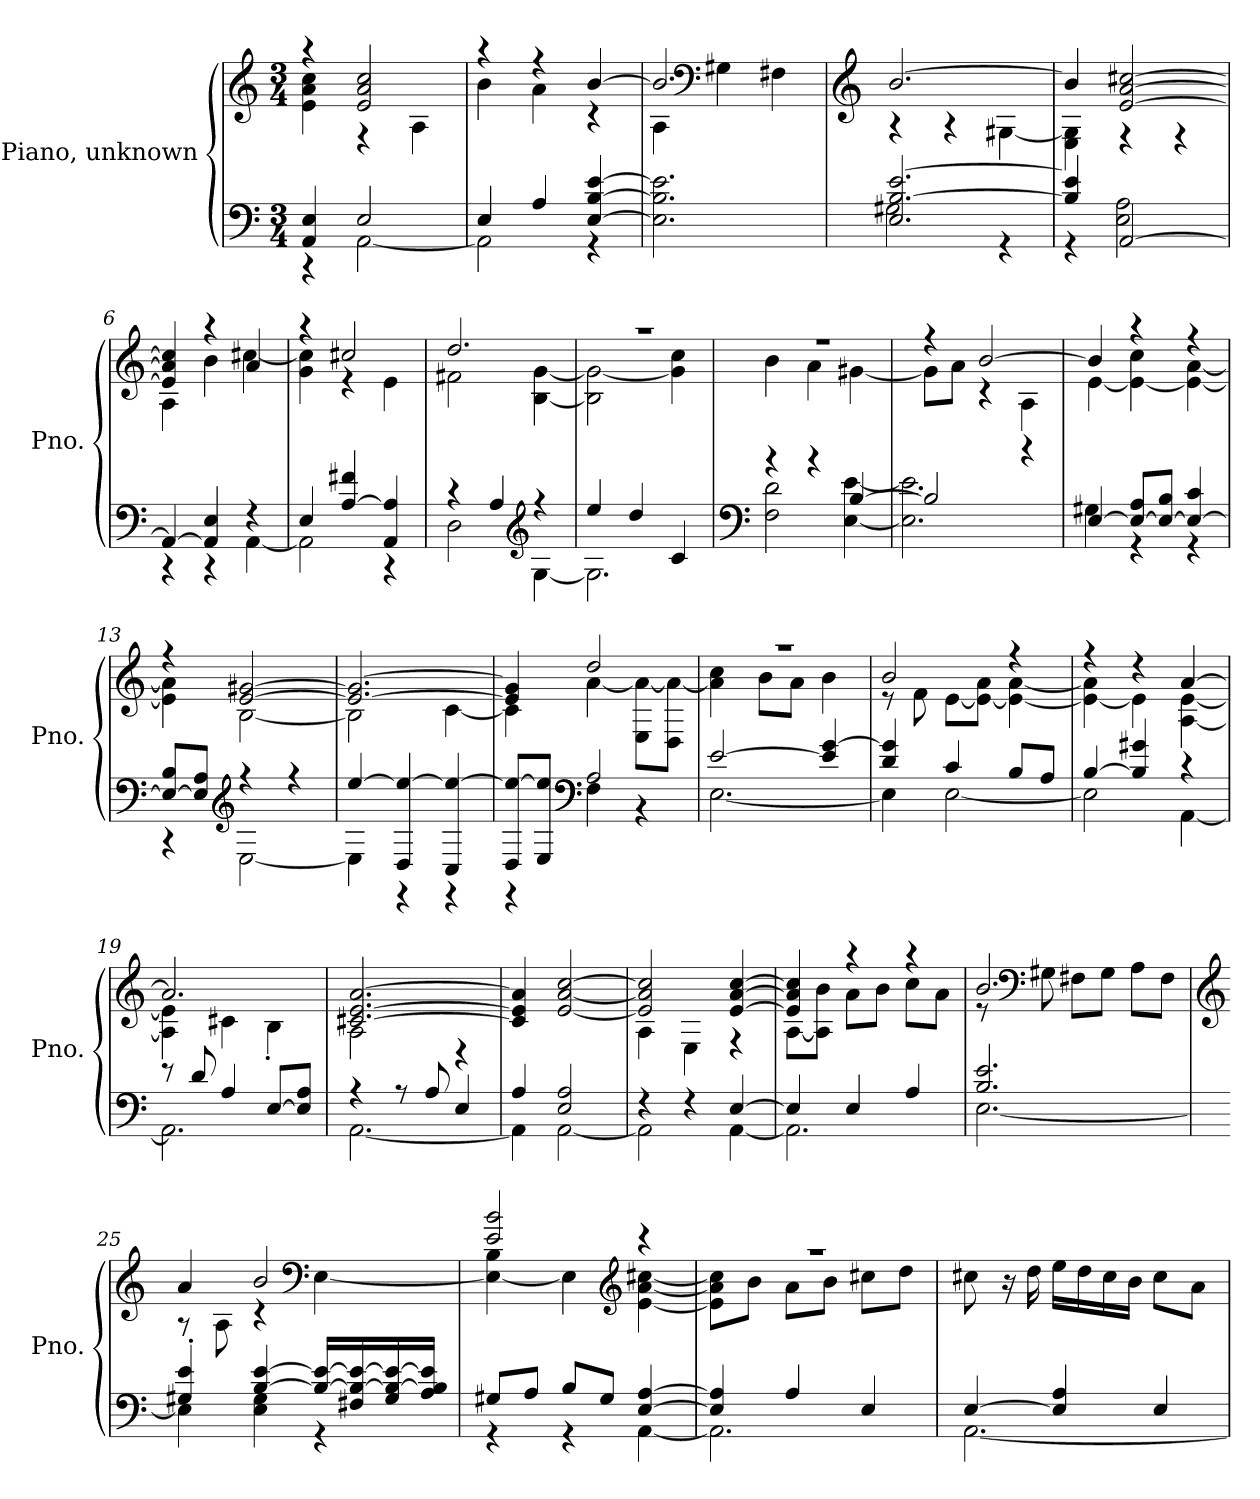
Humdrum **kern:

**kern	**kern
*part1	*part1
*staff2	*staff1
*I"Piano, unknown	*
*I'Pno.	*
*clefF4	*clefG2
*k[]	*k[]
*M3/4	*M3/4
*MM112	*MM112
=1	=1
*^	*^
4AA/ 4E/	4r	4r	4e\ 4a\ 4cc\
2E/	[2AA\	2e/ 2a/ 2cc/	4r
.	.	.	4A\
=2	=2	=2	=2
4E/	2AA\]	4r	4b\
4A/	.	4r	4a\
[4E/ [4B/ [4e/	4r	[4b/	4r
*v	*v	*	*
=3	=3	=3
2.E\] 2.B\] 2.e\]	2.b/]	4A\
*	*clefF4	*
.	.	4G#X\
.	.	4F#X\
=4	=4	=4
*	*clefG2	*
*^	*	*
2.E/ [2.B/ [2.e/	2G#X\	[2.b/	4r
.	.	.	4r
.	4r	.	[4G#X\
=5	=5	=5	=5
4B/] 4e/]	4r	4b/]	4E\ 4G#\]
[2AA/	2E\ 2A\	[2e/ [2a/ [2cc#X/	4r
.	.	.	4r
=6	=6	=6	=6
4AA/_	4r	4e/] 4a/] 4cc#/]	4A\
4AA/] 4E/	4r	4r	4b\
4r	[4AA\	4a/	[4cc#X\
=7	=7	=7	=7
4E/	2AA\]	4r	4g\ 4cc#\]
[4A/ 4f#X/	.	2cc#X/	4r
4AA/ 4A/]	4r	.	4e\
!!LO:LB:g=z	!!
=8	=8	=8	=8
4r	2D\	2.dd/	2f#X\
4A/	.	.	.
*clefG2	*	*	*
4r	[4G\	.	[4B\ [4g\
=9	=9	=9	=9
4ee/	2.G\]	2.r	2B\] 2g\_
4dd/	.	.	.
4c/	.	.	4g\] 4cc\
=10	=10	=10	=10
*clefF4	*	*	*
4r	2F\ 2d\	2.r	4b\
4r	.	.	4a\
[4B/	[4E\ [4e\	.	[4g#X\
=11	=11	=11	=11
2B/]	2.E\] 2.e\]	4r	8g#\L]
.	.	.	8a\J
.	.	[2b/	4r
4r	.	.	4A\
=12	=12	=12	=12
[4E/	4G#X\	4b/]	[4e\
8E/_ 8A/L	4r	4r	4e\_ 4cc\
8E/_ 8B/J	.	.	.
4E/_ 4c/	4r	4r	4e\_ [4a\
=13	=13	=13	=13
8E/_ 8B/L	4r	4r	4e\] 4a\]
8E/] 8A/J	.	.	.
*clefG2	*	*	*
4r	[2E\	[2e/ [2g#X/	[2B\
4r	.	.	.
=14	=14	=14	=14
[4ee/	4E\]	2.e/_ 2.g#/_	2B\]
4D/ 4ee/_	4r	.	.
4C/ 4ee/_	4r	.	[4c\
!!LO:LB:g=z	!!
=15	=15	=15	=15
8D/ 8ee/_L	4r	4e/] 4g#/]	4c\]
8E/ 8ee/]J	.	.	.
*clefF4	*	*	*
2A/	4F\	2dd/	[4a\
.	4r	.	8E\ 8a\_L
.	.	.	8D\ 8a\_J
=16	=16	=16	=16
[2e/	[2.E\	2.r	4a\] 4cc\
.	.	.	8b\L
.	.	.	8a\J
4e/] [4g/	.	.	4b\
=17	=17	=17	=17
4d/ 4g/]	4E\]	2b/	8r
.	.	.	8f\
4c/	[2E\	.	[8e\L
.	.	.	8e\_ 8a\J
8B/L	.	4r	4e\_ [4a\
8A/J	.	.	.
=18	=18	=18	=18
[4B/	2E\]	4r	4e\_ 4a\]
4B/] 4g#X/	.	4r	4e\]
4r	[4AA\	[4a/	[4A\ [4e\
=19	=19	=19	=19
8r	2.AA\]	2.a/]	4A\] 4e\]
8d/	.	.	.
4A/	.	.	4c#X\
[8E/L	.	.	4B'\
8E/] 8A/J	.	.	.
=20	=20	=20	=20
4r	[2.AA\	[2.c#X/ [2.e/ [2.a/	2A\
8r	.	.	.
8A/	.	.	.
4E/	.	.	4r
*	*	*v	*v
=21	=21	=21
4A/	4AA\]	4c#/] 4e/] 4a/]
2E/ 2A/	[2AA\	[2e/ [2a/ [2cc/
!!LO:LB:g=z
=22	=22	=22
*	*	*^
4r	2AA\]	2e/] 2a/] 2cc/]	4A\
4r	.	.	4E\
[4E/	[4AA\	[4e/ [4a/ [4cc/	4r
=23	=23	=23	=23
4E/]	2.AA\]	4e/] 4a/] 4cc/]	[8A\L
.	.	.	8A\] 8b\J
4E/	.	4r	8a\L
.	.	.	8b\J
4A/	.	4r	8cc\L
.	.	.	8a\J
=24	=24	=24	=24
2.B/ 2.e/	[2.E\	2.b/	8r
*	*	*clefF4	*
.	.	.	8G#X\
.	.	.	8F#X\L
.	.	.	8G#\J
.	.	.	8A\L
.	.	.	8F#\J
=25	=25	=25	=25
*	*	*clefG2	*
4G#X/' 4e/'	4E\]	4a/	8r
.	.	.	8A\
[4B/ [4e/	4E\ 4G#\	2b/	4r
*	*	*clefF4	*
16B/_ 16e/_LL	4r	.	[4E\
16F#X/ 16B/_ 16e/_	.	.	.
16G#/ 16B/_ 16e/_	.	.	.
16A/ 16B/] 16e/]JJ	.	.	.
=26	=26	=26	=26
8G#X/L	4r	2e/ 2b/	4E\_ 4B\
8A/J	.	.	.
8B/L	4r	.	4E\]
8G#/J	.	.	.
*	*	*clefG2	*
[4E/ [4A/	[4AA\	4r	[4e\ [4a\ [4cc#X\
!!LO:LB:g=z	!!
=27	=27	=27	=27
4E/] 4A/]	2.AA\]	2.r	8e\] 8a\] 8cc#\]L
.	.	.	8b\J
4A/	.	.	8a\L
.	.	.	8b\J
4E/	.	.	8cc#X\L
.	.	.	8dd\J
*	*	*v	*v
=28	=28	=28
[4E/	[2.AA\	8cc#X\
.	.	16r
.	.	16dd\
4E/] 4A/	.	16ee\LL
.	.	16dd\
.	.	16cc#\
.	.	16b\JJ
4E/	.	8cc#\L
.	.	8a\J
*v	*v	*
=	=
*-	*-
